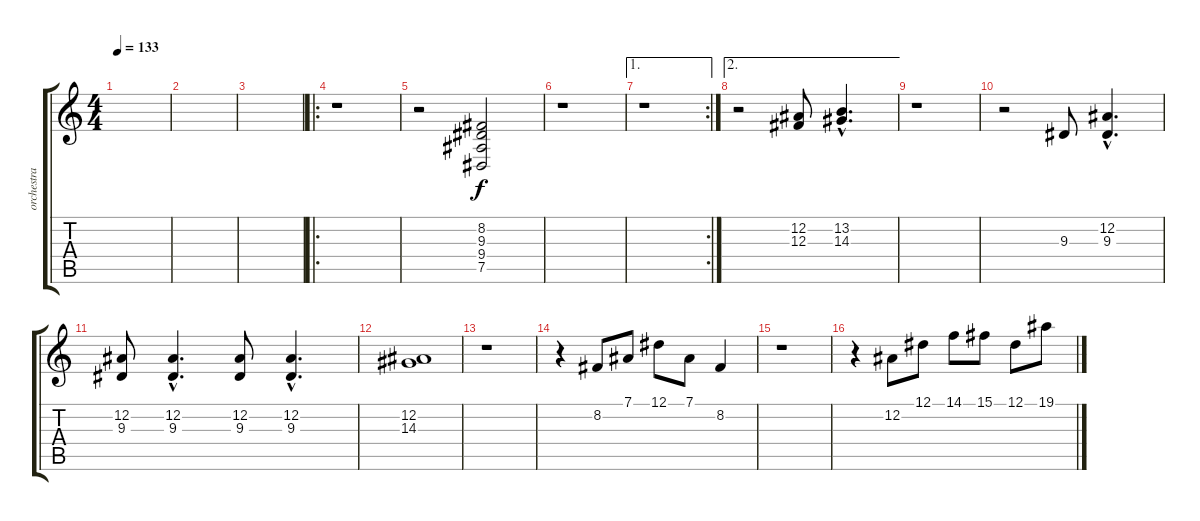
\track ("orchestra" "orchestra") {instrument stringensemble1}
\staff {score tabs}
\tuning (Eb4 Bb3 Gb3 Db3 Ab2 Eb2) {hide}
\ts (4 4)
\tempo 133
\clef g2
\ks c
|
|
|
\ro
r.1 |
r.2 (8.2 9.3 9.4 7.5).2 |
r.1 |
\ae 1
\rc 2
r.1 |
\ae 2
r.2 (12.2 12.3).8 (13.2{hac} 14.3{hac}).4{d} |
r.1 |
r.2 9.3.8 (12.2{hac} 9.3{hac}).4{d} |
(12.2 9.3).8 (12.2{hac} 9.3{hac}).4{d} (12.2 9.3).8 (12.2{hac} 9.3{hac}).4{d} |
(12.2 14.3).1 |
r.1 |
r.4 8.2.8 7.1.8 12.1.8 7.1.8 8.2.4 |
r.1 |
r.4 12.2.8 12.1.8 14.1.8 15.1.8 12.1.8 19.1.8
